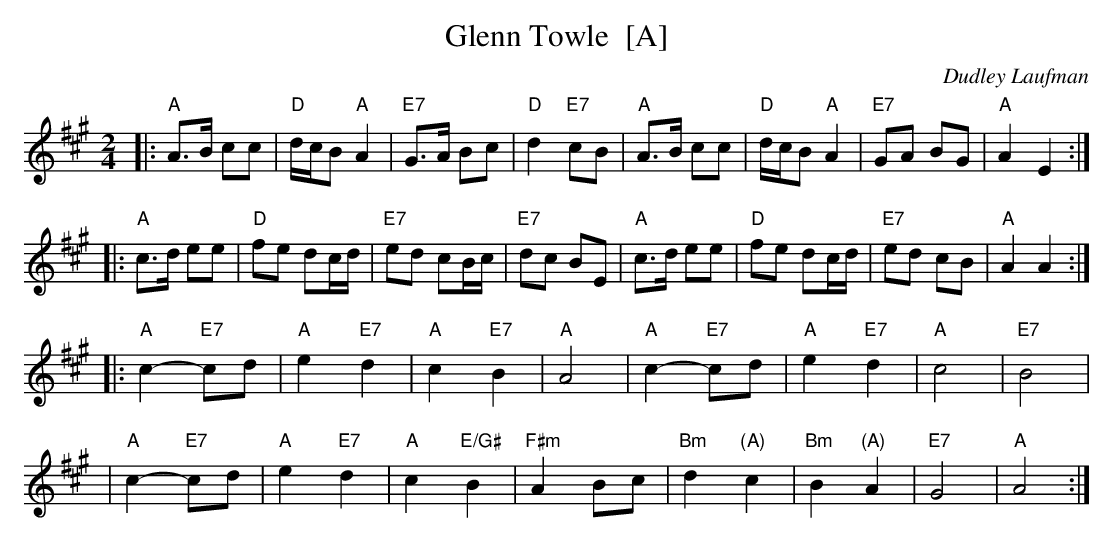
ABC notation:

X:1
T: Glenn Towle  [A]
C: Dudley Laufman
M: 2/4
L: 1/8
K: A
|: "A"A>B cc | "D"d/c/B "A"A2 | "E7"G>A Bc | "D"d2 "E7"cB \
|  "A"A>B cc | "D"d/c/B "A"A2 | "E7"GA BG | "A"A2 E2 :|
|: "A"c>d ee | "D"fe dc/d/ | "E7"ed cB/c/ | "E7"dc BE \
|  "A"c>d ee | "D"fe dc/d/ | "E7"ed cB | "A"A2 A2 :|
|: "A"c2- "E7"cd | "A"e2 "E7"d2 | "A"c2 "E7"B2 | "A"A4 \
|  "A"c2- "E7"cd | "A"e2 "E7"d2 | "A"c4 | "E7"B4 |
|  "A"c2- "E7"cd | "A"e2 "E7"d2 | "A"c2 "E/G#"B2 | "F#m"A2 Bc \
|  "Bm"d2 "(A)"c2 | "Bm"B2 "(A)"A2 | "E7"G4 | "A"A4 :|
